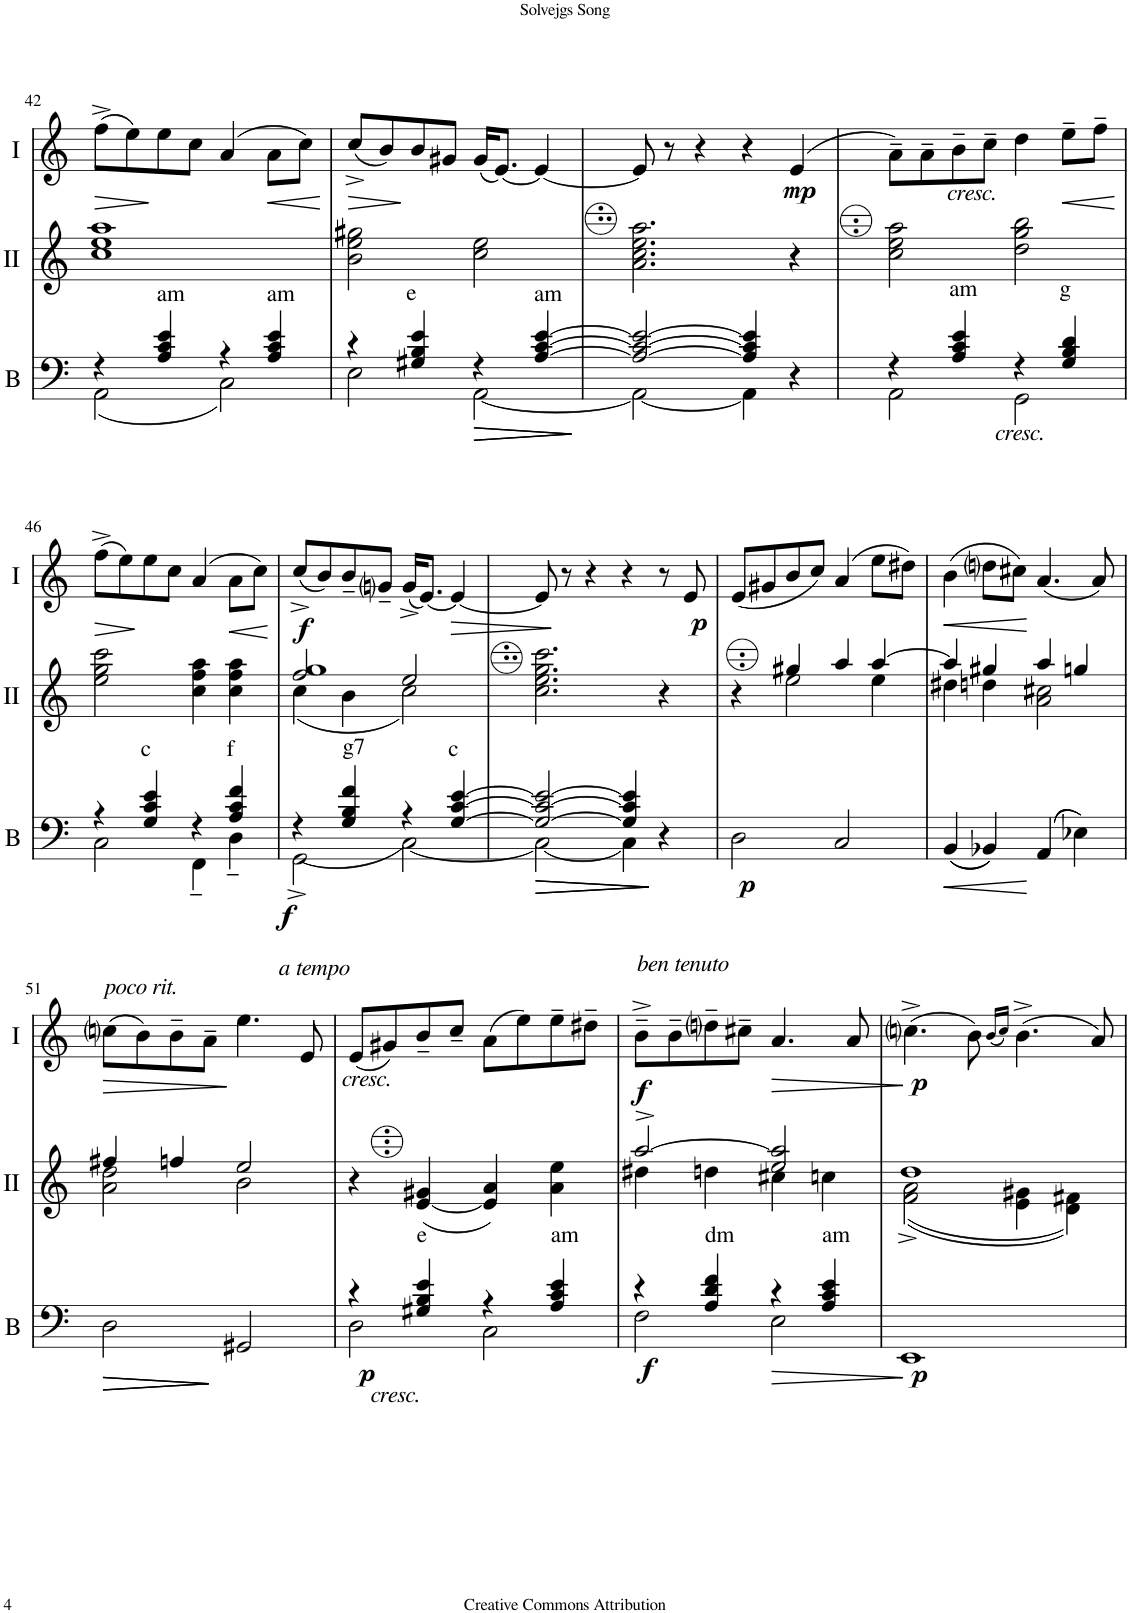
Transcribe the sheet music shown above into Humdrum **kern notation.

**kern	**dynam	**kern	**kern	**dynam
*part3	*part3	*part2	*part1	*part1
*staff3	*staff3	*staff2	*staff1	*staff1
*I"Bass	*	*I"Acc. 2	*I"Acc. 1	*
*I'B	*	*	*	*
!!LO:PB:g=z
*clefF4	*	*clefG2	*clefG2	*
*k[]	*	*k[]	*k[]	*
*M4/4	*	*M4/4	*M4/4	*
*met(c)	*	*met(c)	*met(c)	*
=42	=42	=42	=42	=42
*^	*	*	*	*
!	!	!	!	!	!LO:HP:b
4r	(2AA\	.	1c 1e 1a	(8ff^\L	>
.	.	.	.	8ee\)	.
!LO:TX:a:t=am	!	!	!	!	!
4A/ 4c/ 4e/	.	.	.	8ee\	]
.	.	.	.	8cc\J	.
4r	2C\)	.	.	(4a/	.
!LO:TX:a:t=am	!	!	!	!	!
!	!	!	!	!	!LO:HP:b
4A/ 4c/ 4e/	.	.	.	8a\L	<
.	.	.	.	8cc\J)	.
*v	*v	*	*	*	*
.	.	.	.	[
=43	=43	=43	=43	=43
*^	*	*	*	*
!	!	!	!	!	!LO:HP:b
4r	2E\	.	2B\ 2e\ 2g#X\	(8cc^/L	>
.	.	.	.	8b/)	.
!LO:TX:a:t=e	!	!	!	!	!
4G#X/ 4B/ 4e/	.	.	.	8b/	]
.	.	.	.	8g#X/J	.
!	!	!LO:HP:b	!	!	!
4r	[2AA\	>	2c\ 2e\	(16g#/KL	.
.	.	.	.	[8.e/J)	.
!LO:TX:a:t=am	!	!	!	!	!
!	!	!LO:HP:b	!	!	!
[4A/ [4c/ [4e/	.	>	.	4e/_	.
*v	*v	*	*	*	*
.	] ]	.	.	.
=44	=44	=44	=44	=44
*^	*	*	*	*
2A/_ 2c/_ 2e/_	2AA\_	.	2.a\ 2.cc\ 2.ee\ 2.aa\	8e/]	.
.	.	.	.	8r	.
.	.	.	.	4r	.
4A/] 4c/] 4e/]	4AA\]	.	.	4r	.
!	!	!	!	!	!LO:DY:b
4r	4ryy	.	4r	(4e/	mp
=45	=45	=45	=45	=45	=45
4r	2AA\	.	2c\ 2e\ 2a\	8a~\L)	.
.	.	.	.	8a~\	.
!	!	!	!	!LO:TX:b:i:t=cresc.	!
!LO:TX:a:t=am	!	!	!	!	!
4A/ 4c/ 4e/	.	.	.	8b~\	.
.	.	.	.	8cc~\J	.
!LO:TX:b:i:t=cresc.	!	!	!	!	!
4r	2GG\	.	2d\ 2g\ 2b\	4dd\	.
!LO:TX:a:t=g	!	!	!	!	!
!	!	!	!	!	!LO:HP:b
4G/ 4B/ 4d/	.	.	.	8ee~\L	<
.	.	.	.	8ff~\J	.
*v	*v	*	*	*	*
.	.	.	.	[
!!LO:LB:g=z
=46	=46	=46	=46	=46
*^	*	*	*	*
!	!	!	!	!	!LO:HP:b
4r	2C\	.	2e\ 2g\ 2cc\	(8ff^\L	>
.	.	.	.	8ee\)	.
!LO:TX:a:t=c	!	!	!	!	!
4G/ 4c/ 4e/	.	.	.	8ee\	]
.	.	.	.	8cc\J	.
4r	4FF~\	.	4c\ 4f\ 4a\	(4a/	.
!LO:TX:a:t=f	!	!	!	!	!
!	!	!	!	!	!LO:HP:b
4A/ 4c/ 4f/	4D~\	.	4c\ 4f\ 4a\	8a\L	<
.	.	.	.	8cc\J)	.
*v	*v	*	*	*	*
.	.	.	.	[
=47	=47	=47	=47	=47
*^	*	*^	*	*
*	*	*	*	*^	*	*
!	!	!LO:DY:b	!	!	!	!	!LO:DY:b
4r	(2GG^\	f	1g	2f/	(4c\	(8cc^/L	f
.	.	.	.	.	.	8b/)	.
!LO:TX:a:t=g7	!	!	!	!	!	!	!
4G/ 4B/ 4f/	.	.	.	.	4B\	8b~/	.
.	.	.	.	.	.	8gni~/J	.
4r	[2C\)	.	.	2e/	2c\)	(16g^/KL	.
.	.	.	.	.	.	[8.e/J)	.
!LO:TX:a:t=c	!	!	!	!	!	!	!
!	!	!	!	!	!	!	!LO:HP:b
[4G/ [4c/ [4e/	.	.	.	.	.	4e/_	>
*	*	*	*v	*v	*v	*	*
=48	=48	=48	=48	=48	=48
!	!	!LO:HP:b	!	!	!
2G/_ 2c/_ 2e/_	2C\_	>	2.cc\ 2.ee\ 2.gg\ 2.ccc\	8e/]	.
.	.	.	.	8r	]
.	.	.	.	4r	.
!	!	!LO:HP:b	!	!	!
4G/] 4c/] 4e/]	4C\]	>	.	4r	.
4r	4ryy	] ]	4r	8r	.
!	!	!	!	!	!LO:DY:b
.	.	.	.	8e/	p
*v	*v	*	*	*	*
=49	=49	=49	=49	=49
*	*	*^	*	*
!	!LO:DY:b	!	!	!	!
2D\	p	4r	4ryy	(8e/L	.
.	.	.	.	8g#X/	.
.	.	4g#X/	2e\	8b/	.
.	.	.	.	8cc/J)	.
2C/	.	4a/	.	(4a/	.
.	.	[4a/	4e\	8ee\L	.
.	.	.	.	8dd#X\J)	.
=50	=50	=50	=50	=50	=50
!	!LO:HP:b	!	!	!	!LO:HP:b
((4BB/	<	4a/]	4d#X\	(4b\	<
4BB-X/))	.	4g#X/	4dn\	8ddni\L	.
.	.	.	.	8cc#X\J)	.
((4AA/	[	4a/	2A\ 2c#X\	(4.a/	[
4E-X\))	.	4gn/	.	.	.
.	.	.	.	8a/)	.
!!LO:LB:g=z
=51	=51	=51	=51	=51	=51
!	!	!	!	!LO:TX:a:i:t=poco rit.	!
!	!LO:HP:b	!	!	!	!
!	!LO:HP:n=1:b	!	!	!	!LO:HP:b
2D\	> >	4f#X/	2A\ 2d\	(8ccni\L	>
.	.	.	.	8b\)	.
.	.	4fn/	.	8b~\	.
.	.	.	.	8a~\J	.
2GG#X/	]	2e/	2B\	4.ee\	]
!	!	!	!	!LO:TX:a:i:t=a tempo	!
.	.	.	.	8e/	.
*	*	*v	*v	*	*
.	]	.	.	.
=52	=52	=52	=52	=52
*^	*	*	*	*
!	!	!	!	!LO:TX:b:i:t=cresc.	!
!LO:TX:b:i:t=cresc.	!	!	!	!	!
!	!	!LO:DY:b	!	!	!
4r	2D\	p	4r	(8e/L	.
.	.	.	.	8g#X/)	.
!LO:TX:a:t=e	!	!	!	!	!
4G#X/ 4B/ 4e/	.	.	([4E/ 4G#X/	8b~/	.
.	.	.	.	8cc~/J	.
4r	2C\	.	4E/] 4A/)	(8a\L	.
.	.	.	.	8ee\)	.
!LO:TX:a:t=am	!	!	!	!	!
4A/ 4c/ 4e/	.	.	4A\ 4e\	8ee~\	.
.	.	.	.	8dd#X~\J	.
=53	=53	=53	=53	=53	=53
*	*	*	*^	*	*
!	!	!	!	!	!LO:TX:a:i:t=ben tenuto	!
!	!	!LO:DY:b	!	!	!	!LO:DY:b
4r	2F\	f	[2a^/	4d#X\	8b~^\L	f
.	.	.	.	.	8b~\	.
!LO:TX:a:t=dm	!	!	!	!	!	!
4A/ 4d/ 4f/	.	.	.	4dn\	8ddni~\	.
.	.	.	.	.	8cc#X~\J	.
!	!	!LO:HP:b	!	!	!	!LO:HP:b
4r	2E\	>	2e/ 2a/]	4c#X\	4.a/	>
!LO:TX:a:t=am	!	!	!	!	!	!
4A/ 4c/ 4e/	.	.	.	4cn\	.	.
.	.	.	.	.	8a/	.
*v	*v	*	*	*	*	*
*	*	*v	*v	*	*
.	]	.	.	]
=54	=54	=54	=54	=54
*	*	*^	*	*
!	!LO:DY:b	!	!	!	!LO:DY:b
1EE	p	1d	((2F\^ 2A\^	(4.ccni^\	p
.	.	.	.	8b\)	.
.	.	.	.	(16qb/LL	.
.	.	.	.	16qcc/JJ)	.
.	.	.	4E\ 4G#X\	(4.b^\	.
.	.	.	4D\ 4F#X\))	.	.
.	.	.	.	8a/)	.
*	*	*v	*v	*	*
=	=	=	=	=
*-	*-	*-	*-	*-
